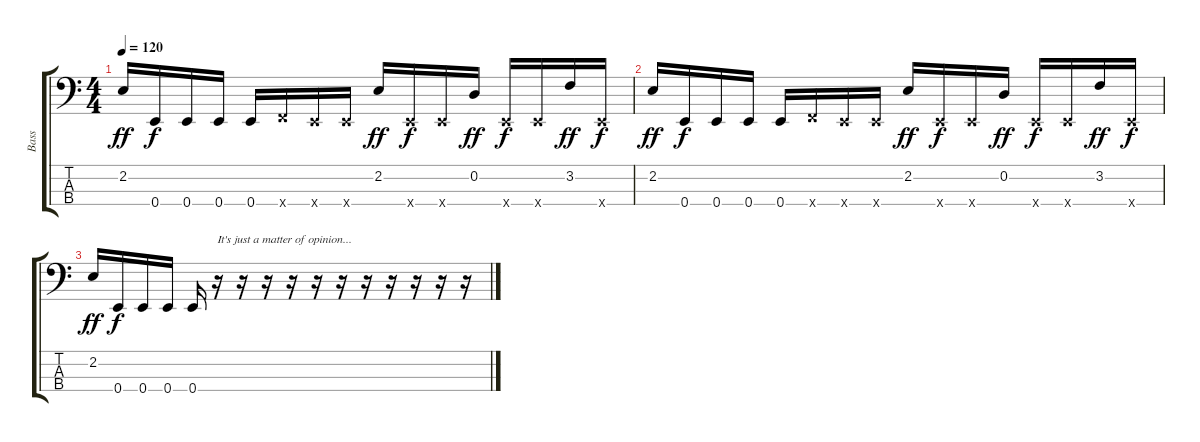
\track ("Bass" "Bass") {instrument electricbassfinger}
\staff {score tabs}
\tuning (G2 D2 A1 E1) {hide}
\ts (4 4)
\tempo 120
\clef f4
\ks c
2.2.16{dy ff instrument slapbass1} 0.4.16{dy f} 0.4.16 0.4.16 0.4.16 1.4{x}.16 0.4{x}.16 0.4{x}.16 2.2.16{dy ff} 0.4{x}.16{dy f} 0.4{x}.16 0.2.16{dy ff} 0.4{x}.16{dy f} 0.4{x}.16 3.2.16{dy ff} 0.4{x}.16{dy f} |
2.2.16{dy ff instrument slapbass1} 0.4.16{dy f} 0.4.16 0.4.16 0.4.16 1.4{x}.16 0.4{x}.16 0.4{x}.16 2.2.16{dy ff} 0.4{x}.16{dy f} 0.4{x}.16 0.2.16{dy ff} 0.4{x}.16{dy f} 0.4{x}.16 3.2.16{dy ff} 0.4{x}.16{dy f} |
2.2.16{dy ff instrument slapbass1} 0.4.16{dy f} 0.4.16 0.4.16 0.4.16 r.16{txt "It's just a matter of opinion..."} r.16 r.16 r.16 r.16 r.16 r.16 r.16 r.16 r.16 r.16
